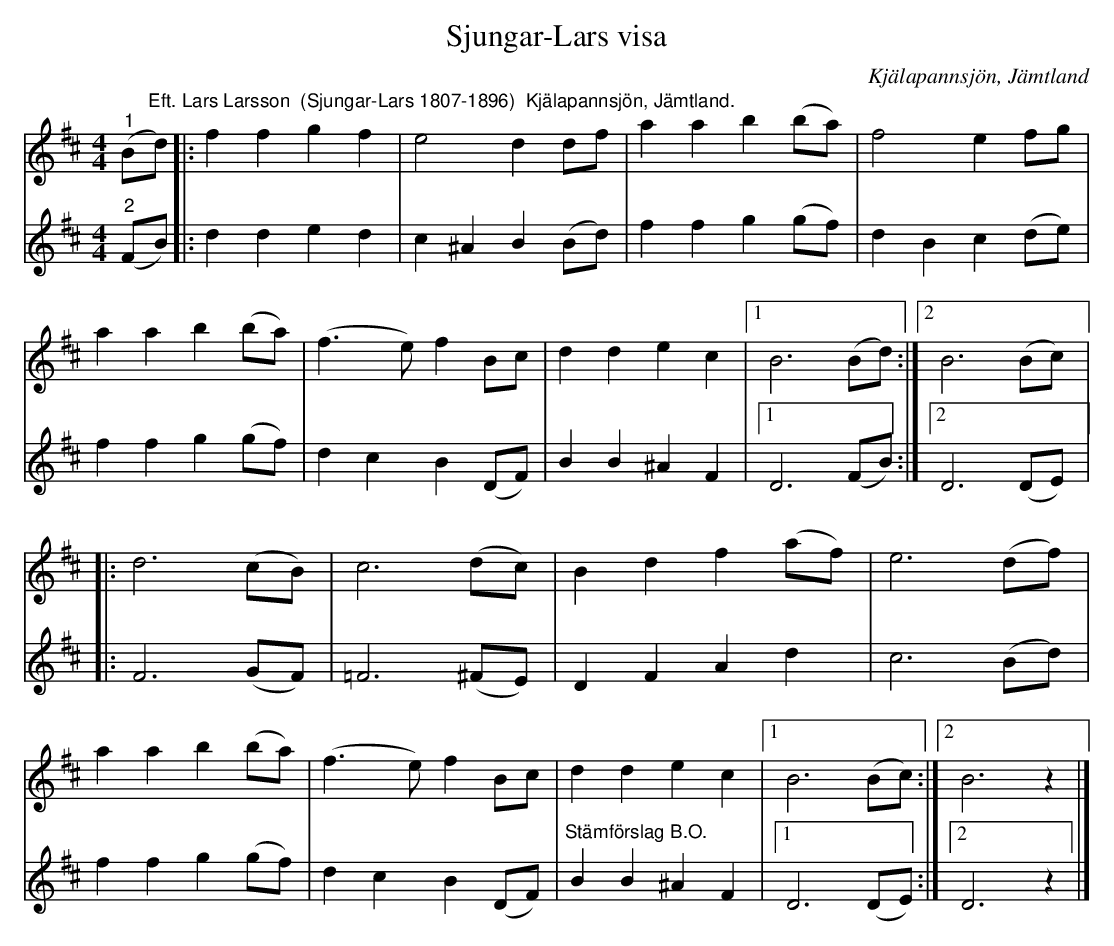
X:1
T:Sjungar-Lars visa
O:Kjälapannsjön, Jämtland
L:1/4
M:4/4
K:Bm
V:1
"^1" (B/"^Eft. Lars Larsson  (Sjungar-Lars 1807-1896)  Kjälapannsjön, Jämtland."d/) |: f f g f | e2 d d/f/ | a a b (b/a/) | f2 e f/g/ |
a a b (b/a/) | (f3/2 e/) f B/c/ | d d e c |1 B3 (B/d/) :|2 B3 (B/c/) |:
d3 (c/B/) | c3 (d/c/) | B d f (a/f/) | e3 (d/f/) |
a a b (b/a/) | (f3/2 e/) f B/c/ | d d e c |1 B3 (B/c/) :|2 B3 z |]
V:2
"^2" (F/B/) |: d d e d | c ^A B (B/d/) | f f g (g/f/) | d B c (d/e/) | f f g (g/f/) |
d c B (D/F/) | B B ^A F |1 D3 (F/B/) :|2 D3 (D/E/) |:
F3 (G/F/) | =F3 (^F/E/) | D F A d | c3 (B/d/) |
f f g (g/f/) | d c B (D/F/) | "^Stämförslag B.O." B B ^A F |1 D3 (D/E/) :|2  D3 z |]
